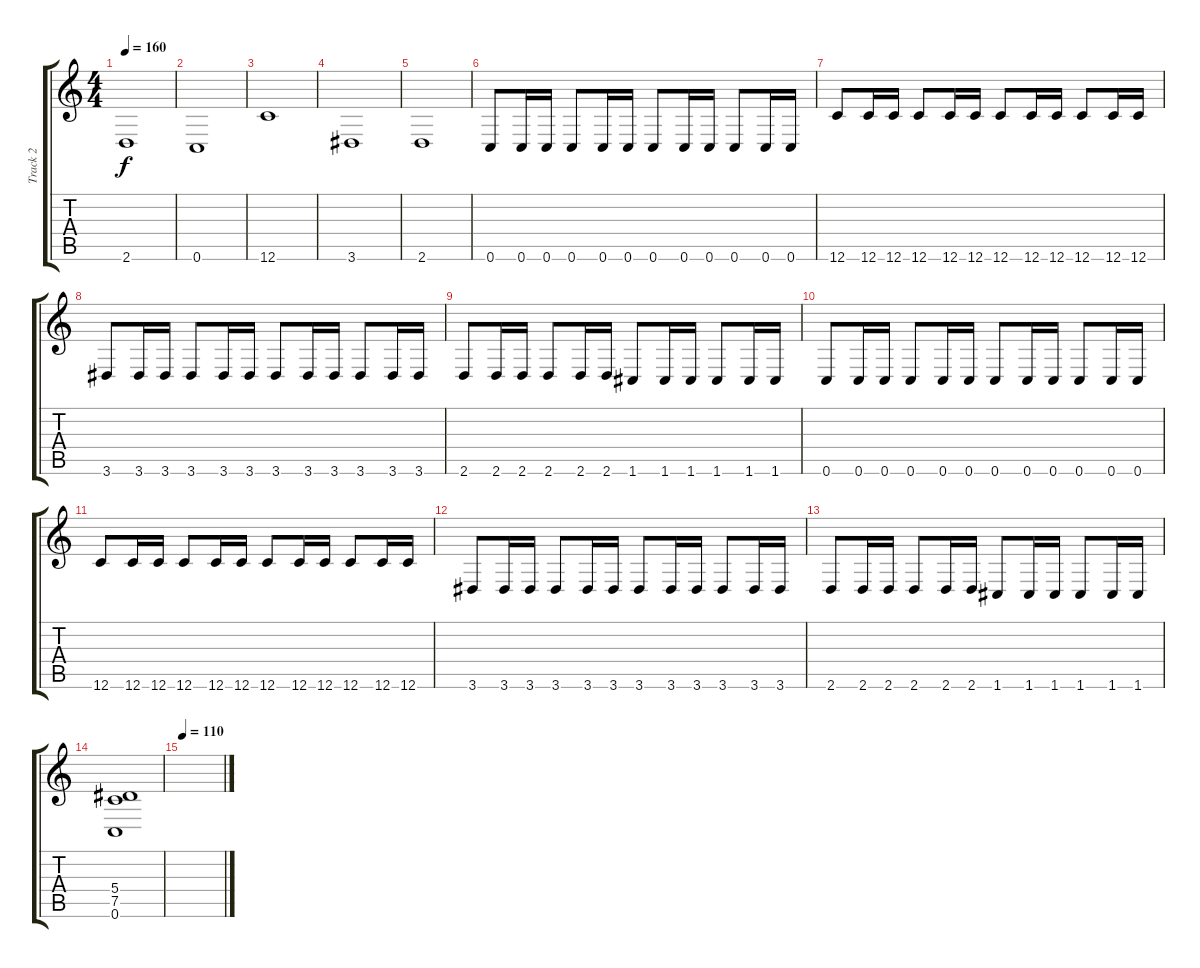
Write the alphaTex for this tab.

\track ("Track 2" "Track 2") {instrument distortionguitar}
\staff {score tabs}
\tuning (C4 G3 Eb3 Bb2 F2 C2) {hide}
\ts (4 4)
\tempo 160
\clef g2
\ks c
2.6.1{dy f} |
0.6.1 |
12.6.1 |
3.6.1 |
2.6.1 |
0.6.8 0.6.16 0.6.16 0.6.8 0.6.16 0.6.16 0.6.8 0.6.16 0.6.16 0.6.8 0.6.16 0.6.16 |
12.6.8 12.6.16 12.6.16 12.6.8 12.6.16 12.6.16 12.6.8 12.6.16 12.6.16 12.6.8 12.6.16 12.6.16 |
3.6.8 3.6.16 3.6.16 3.6.8 3.6.16 3.6.16 3.6.8 3.6.16 3.6.16 3.6.8 3.6.16 3.6.16 |
2.6.8 2.6.16 2.6.16 2.6.8 2.6.16 2.6.16 1.6.8 1.6.16 1.6.16 1.6.8 1.6.16 1.6.16 |
0.6.8 0.6.16 0.6.16 0.6.8 0.6.16 0.6.16 0.6.8 0.6.16 0.6.16 0.6.8 0.6.16 0.6.16 |
12.6.8 12.6.16 12.6.16 12.6.8 12.6.16 12.6.16 12.6.8 12.6.16 12.6.16 12.6.8 12.6.16 12.6.16 |
3.6.8 3.6.16 3.6.16 3.6.8 3.6.16 3.6.16 3.6.8 3.6.16 3.6.16 3.6.8 3.6.16 3.6.16 |
2.6.8 2.6.16 2.6.16 2.6.8 2.6.16 2.6.16 1.6.8 1.6.16 1.6.16 1.6.8 1.6.16 1.6.16 |
(5.4 7.5 0.6).1 |
\tempo 110
